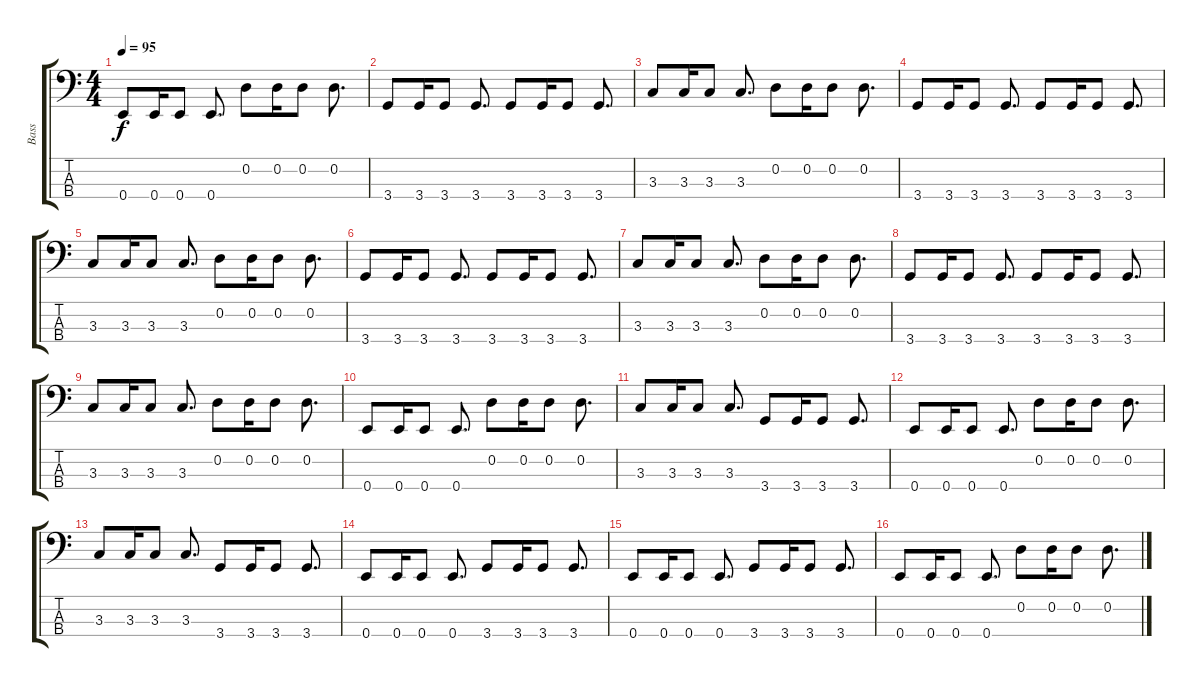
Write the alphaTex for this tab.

\track ("Bass" "Bass") {instrument electricbassfinger}
\staff {score tabs}
\tuning (G2 D2 A1 E1) {hide}
\ts (4 4)
\tempo 95
\clef f4
\ks c
0.4.8{dy f} 0.4.16 0.4.8 0.4.8{d} 0.2.8 0.2.16 0.2.8 0.2.8{d} |
3.4.8 3.4.16 3.4.8 3.4.8{d} 3.4.8 3.4.16 3.4.8 3.4.8{d} |
3.3.8 3.3.16 3.3.8 3.3.8{d} 0.2.8 0.2.16 0.2.8 0.2.8{d} |
3.4.8 3.4.16 3.4.8 3.4.8{d} 3.4.8 3.4.16 3.4.8 3.4.8{d} |
3.3.8 3.3.16 3.3.8 3.3.8{d} 0.2.8 0.2.16 0.2.8 0.2.8{d} |
3.4.8 3.4.16 3.4.8 3.4.8{d} 3.4.8 3.4.16 3.4.8 3.4.8{d} |
3.3.8 3.3.16 3.3.8 3.3.8{d} 0.2.8 0.2.16 0.2.8 0.2.8{d} |
3.4.8 3.4.16 3.4.8 3.4.8{d} 3.4.8 3.4.16 3.4.8 3.4.8{d} |
3.3.8 3.3.16 3.3.8 3.3.8{d} 0.2.8 0.2.16 0.2.8 0.2.8{d} |
0.4.8 0.4.16 0.4.8 0.4.8{d} 0.2.8 0.2.16 0.2.8 0.2.8{d} |
3.3.8 3.3.16 3.3.8 3.3.8{d} 3.4.8 3.4.16 3.4.8 3.4.8{d} |
0.4.8 0.4.16 0.4.8 0.4.8{d} 0.2.8 0.2.16 0.2.8 0.2.8{d} |
3.3.8 3.3.16 3.3.8 3.3.8{d} 3.4.8 3.4.16 3.4.8 3.4.8{d} |
0.4.8 0.4.16 0.4.8 0.4.8{d} 3.4.8 3.4.16 3.4.8 3.4.8{d} |
0.4.8 0.4.16 0.4.8 0.4.8{d} 3.4.8 3.4.16 3.4.8 3.4.8{d} |
0.4.8 0.4.16 0.4.8 0.4.8{d} 0.2.8 0.2.16 0.2.8 0.2.8{d}
